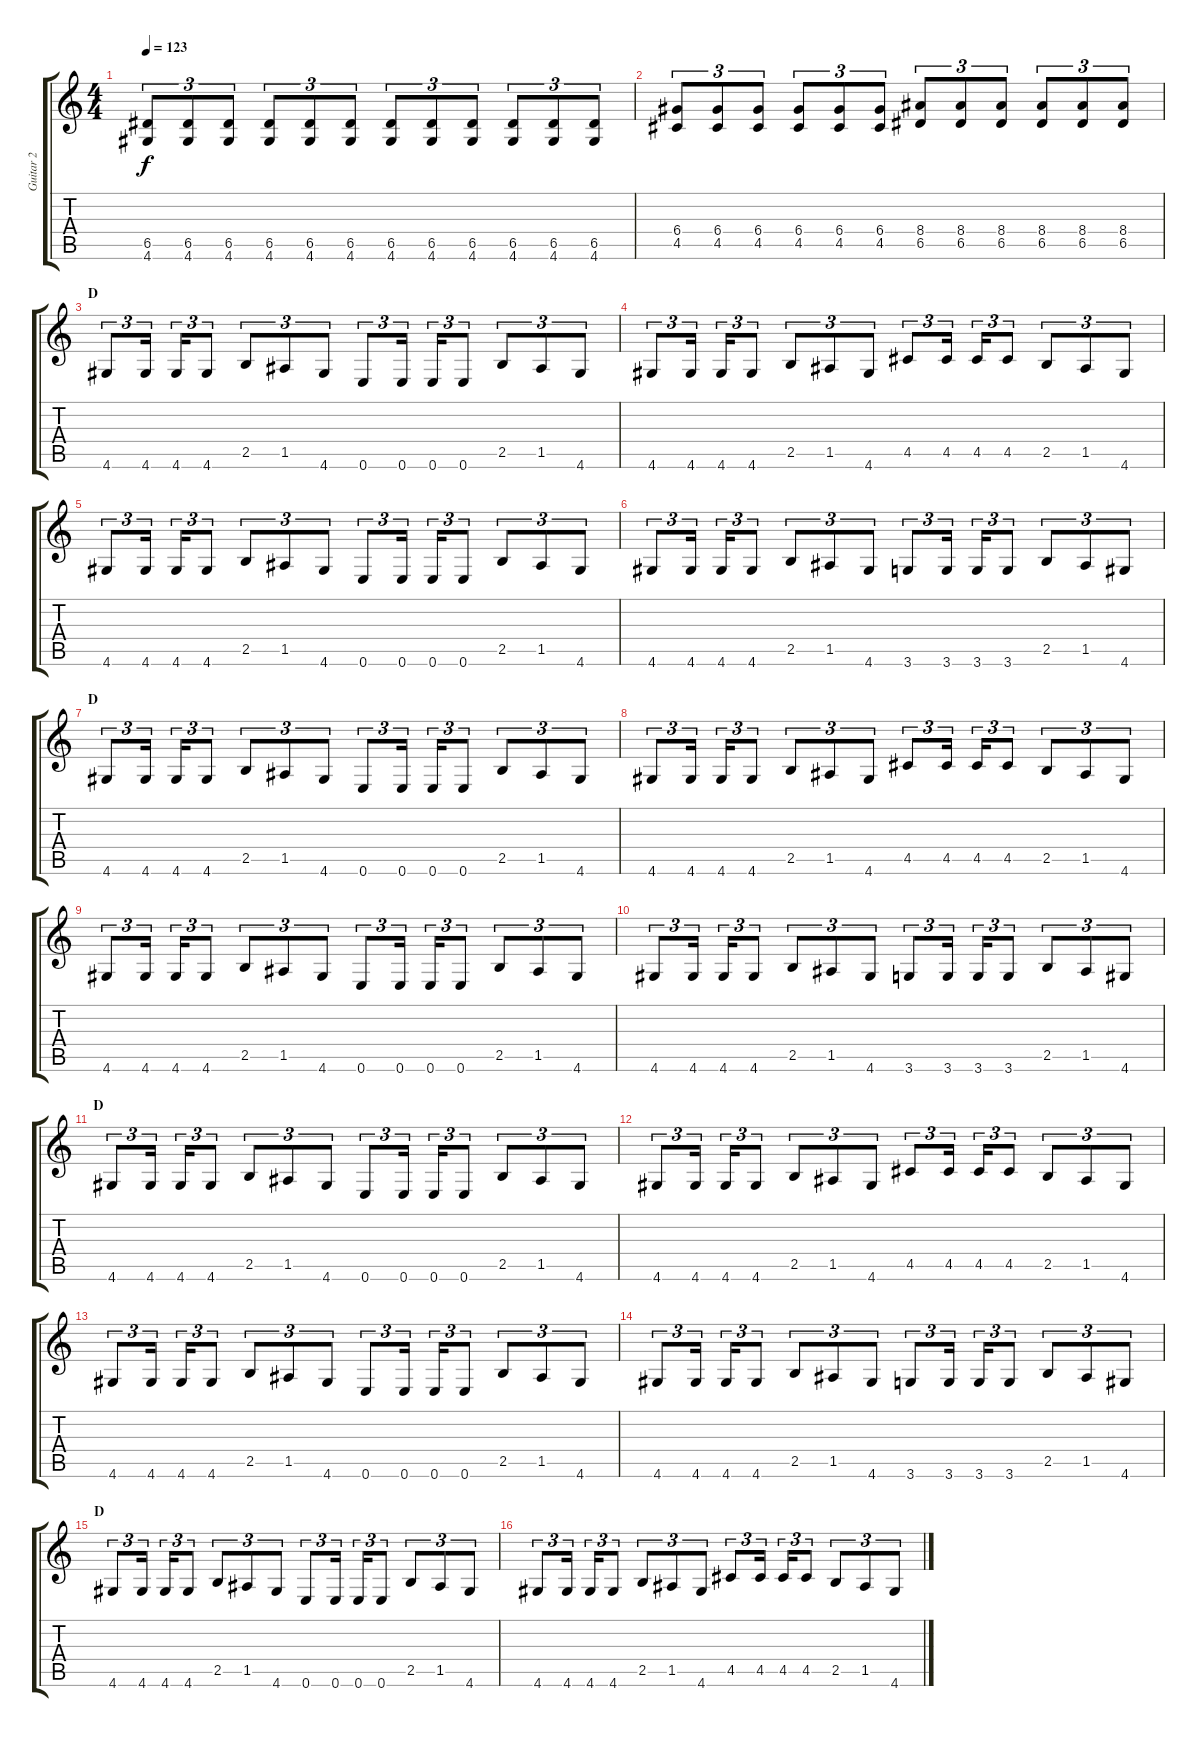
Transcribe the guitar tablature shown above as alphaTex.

\track ("Guitar 2" "Guitar 2") {instrument distortionguitar}
\staff {score tabs}
\tuning (E4 B3 G3 D3 A2 E2) {hide}
\ts (4 4)
\tempo 123
\clef g2
\ks c
(6.5 4.6).8{tu (3 2) dy f} (6.5 4.6).8{tu (3 2)} (6.5 4.6).8{tu (3 2)} (6.5 4.6).8{tu (3 2)} (6.5 4.6).8{tu (3 2)} (6.5 4.6).8{tu (3 2)} (6.5 4.6).8{tu (3 2)} (6.5 4.6).8{tu (3 2)} (6.5 4.6).8{tu (3 2)} (6.5 4.6).8{tu (3 2)} (6.5 4.6).8{tu (3 2)} (6.5 4.6).8{tu (3 2)} |
(6.4 4.5).8{tu (3 2)} (6.4 4.5).8{tu (3 2)} (6.4 4.5).8{tu (3 2)} (6.4 4.5).8{tu (3 2)} (6.4 4.5).8{tu (3 2)} (6.4 4.5).8{tu (3 2)} (8.4 6.5).8{tu (3 2)} (8.4 6.5).8{tu (3 2)} (8.4 6.5).8{tu (3 2)} (8.4 6.5).8{tu (3 2)} (8.4 6.5).8{tu (3 2)} (8.4 6.5).8{tu (3 2)} |
\section ("" "D")
4.6.8{tu (3 2)} 4.6.16{tu (3 2)} 4.6.16{tu (3 2)} 4.6.8{tu (3 2)} 2.5.8{tu (3 2)} 1.5.8{tu (3 2)} 4.6.8{tu (3 2)} 0.6.8{tu (3 2)} 0.6.16{tu (3 2)} 0.6.16{tu (3 2)} 0.6.8{tu (3 2)} 2.5.8{tu (3 2)} 1.5.8{tu (3 2)} 4.6.8{tu (3 2)} |
4.6.8{tu (3 2)} 4.6.16{tu (3 2)} 4.6.16{tu (3 2)} 4.6.8{tu (3 2)} 2.5.8{tu (3 2)} 1.5.8{tu (3 2)} 4.6.8{tu (3 2)} 4.5.8{tu (3 2)} 4.5.16{tu (3 2)} 4.5.16{tu (3 2)} 4.5.8{tu (3 2)} 2.5.8{tu (3 2)} 1.5.8{tu (3 2)} 4.6.8{tu (3 2)} |
4.6.8{tu (3 2)} 4.6.16{tu (3 2)} 4.6.16{tu (3 2)} 4.6.8{tu (3 2)} 2.5.8{tu (3 2)} 1.5.8{tu (3 2)} 4.6.8{tu (3 2)} 0.6.8{tu (3 2)} 0.6.16{tu (3 2)} 0.6.16{tu (3 2)} 0.6.8{tu (3 2)} 2.5.8{tu (3 2)} 1.5.8{tu (3 2)} 4.6.8{tu (3 2)} |
4.6.8{tu (3 2)} 4.6.16{tu (3 2)} 4.6.16{tu (3 2)} 4.6.8{tu (3 2)} 2.5.8{tu (3 2)} 1.5.8{tu (3 2)} 4.6.8{tu (3 2)} 3.6.8{tu (3 2)} 3.6.16{tu (3 2)} 3.6.16{tu (3 2)} 3.6.8{tu (3 2)} 2.5.8{tu (3 2)} 1.5.8{tu (3 2)} 4.6.8{tu (3 2)} |
\section ("" "D")
4.6.8{tu (3 2)} 4.6.16{tu (3 2)} 4.6.16{tu (3 2)} 4.6.8{tu (3 2)} 2.5.8{tu (3 2)} 1.5.8{tu (3 2)} 4.6.8{tu (3 2)} 0.6.8{tu (3 2)} 0.6.16{tu (3 2)} 0.6.16{tu (3 2)} 0.6.8{tu (3 2)} 2.5.8{tu (3 2)} 1.5.8{tu (3 2)} 4.6.8{tu (3 2)} |
4.6.8{tu (3 2)} 4.6.16{tu (3 2)} 4.6.16{tu (3 2)} 4.6.8{tu (3 2)} 2.5.8{tu (3 2)} 1.5.8{tu (3 2)} 4.6.8{tu (3 2)} 4.5.8{tu (3 2)} 4.5.16{tu (3 2)} 4.5.16{tu (3 2)} 4.5.8{tu (3 2)} 2.5.8{tu (3 2)} 1.5.8{tu (3 2)} 4.6.8{tu (3 2)} |
4.6.8{tu (3 2)} 4.6.16{tu (3 2)} 4.6.16{tu (3 2)} 4.6.8{tu (3 2)} 2.5.8{tu (3 2)} 1.5.8{tu (3 2)} 4.6.8{tu (3 2)} 0.6.8{tu (3 2)} 0.6.16{tu (3 2)} 0.6.16{tu (3 2)} 0.6.8{tu (3 2)} 2.5.8{tu (3 2)} 1.5.8{tu (3 2)} 4.6.8{tu (3 2)} |
4.6.8{tu (3 2)} 4.6.16{tu (3 2)} 4.6.16{tu (3 2)} 4.6.8{tu (3 2)} 2.5.8{tu (3 2)} 1.5.8{tu (3 2)} 4.6.8{tu (3 2)} 3.6.8{tu (3 2)} 3.6.16{tu (3 2)} 3.6.16{tu (3 2)} 3.6.8{tu (3 2)} 2.5.8{tu (3 2)} 1.5.8{tu (3 2)} 4.6.8{tu (3 2)} |
\section ("" "D")
4.6.8{tu (3 2)} 4.6.16{tu (3 2)} 4.6.16{tu (3 2)} 4.6.8{tu (3 2)} 2.5.8{tu (3 2)} 1.5.8{tu (3 2)} 4.6.8{tu (3 2)} 0.6.8{tu (3 2)} 0.6.16{tu (3 2)} 0.6.16{tu (3 2)} 0.6.8{tu (3 2)} 2.5.8{tu (3 2)} 1.5.8{tu (3 2)} 4.6.8{tu (3 2)} |
4.6.8{tu (3 2)} 4.6.16{tu (3 2)} 4.6.16{tu (3 2)} 4.6.8{tu (3 2)} 2.5.8{tu (3 2)} 1.5.8{tu (3 2)} 4.6.8{tu (3 2)} 4.5.8{tu (3 2)} 4.5.16{tu (3 2)} 4.5.16{tu (3 2)} 4.5.8{tu (3 2)} 2.5.8{tu (3 2)} 1.5.8{tu (3 2)} 4.6.8{tu (3 2)} |
4.6.8{tu (3 2)} 4.6.16{tu (3 2)} 4.6.16{tu (3 2)} 4.6.8{tu (3 2)} 2.5.8{tu (3 2)} 1.5.8{tu (3 2)} 4.6.8{tu (3 2)} 0.6.8{tu (3 2)} 0.6.16{tu (3 2)} 0.6.16{tu (3 2)} 0.6.8{tu (3 2)} 2.5.8{tu (3 2)} 1.5.8{tu (3 2)} 4.6.8{tu (3 2)} |
4.6.8{tu (3 2)} 4.6.16{tu (3 2)} 4.6.16{tu (3 2)} 4.6.8{tu (3 2)} 2.5.8{tu (3 2)} 1.5.8{tu (3 2)} 4.6.8{tu (3 2)} 3.6.8{tu (3 2)} 3.6.16{tu (3 2)} 3.6.16{tu (3 2)} 3.6.8{tu (3 2)} 2.5.8{tu (3 2)} 1.5.8{tu (3 2)} 4.6.8{tu (3 2)} |
\section ("" "D")
4.6.8{tu (3 2)} 4.6.16{tu (3 2)} 4.6.16{tu (3 2)} 4.6.8{tu (3 2)} 2.5.8{tu (3 2)} 1.5.8{tu (3 2)} 4.6.8{tu (3 2)} 0.6.8{tu (3 2)} 0.6.16{tu (3 2)} 0.6.16{tu (3 2)} 0.6.8{tu (3 2)} 2.5.8{tu (3 2)} 1.5.8{tu (3 2)} 4.6.8{tu (3 2)} |
4.6.8{tu (3 2)} 4.6.16{tu (3 2)} 4.6.16{tu (3 2)} 4.6.8{tu (3 2)} 2.5.8{tu (3 2)} 1.5.8{tu (3 2)} 4.6.8{tu (3 2)} 4.5.8{tu (3 2)} 4.5.16{tu (3 2)} 4.5.16{tu (3 2)} 4.5.8{tu (3 2)} 2.5.8{tu (3 2)} 1.5.8{tu (3 2)} 4.6.8{tu (3 2)}
